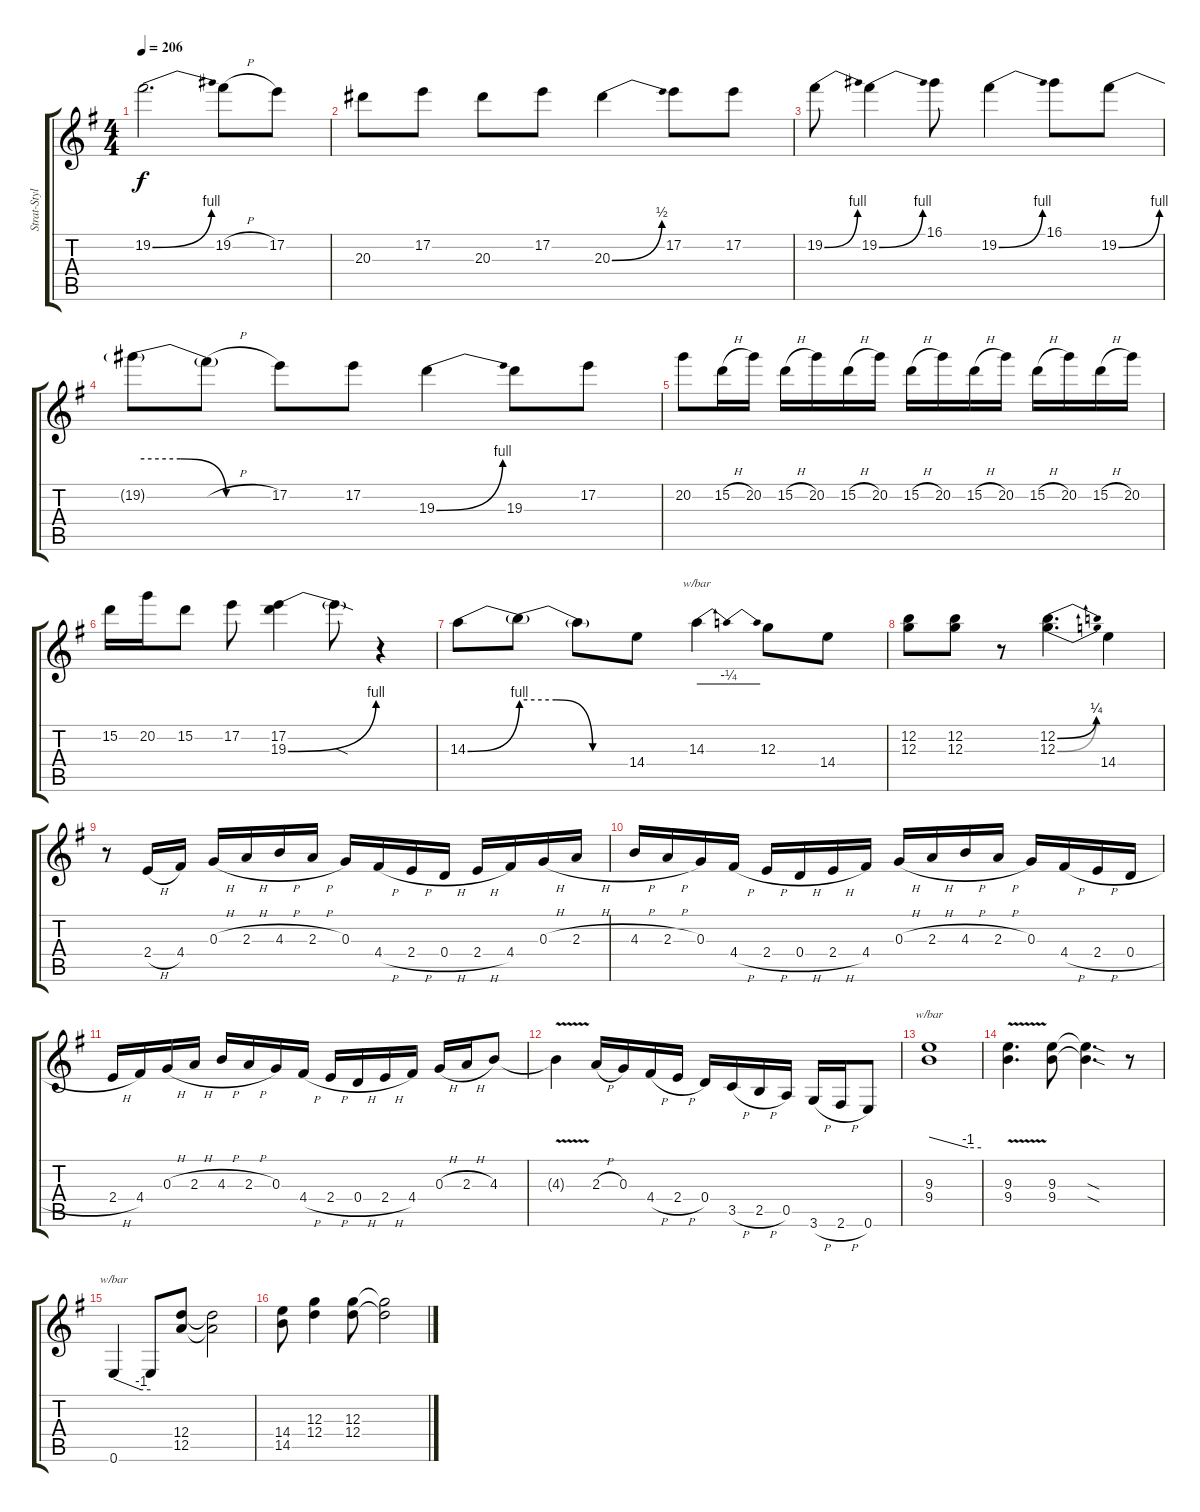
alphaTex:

\track ("Strat-Style" "Strat-Styl") {instrument distortionguitar}
\staff {score tabs}
\tuning (E4 B3 G3 D3 A2 E2) {hide}
\ts (4 4)
\tempo 206
\clef g2
\ks g
19.2{be (bend 0 0 60 4)}.2{d dy f} 19.2{h}.8 17.2.8 |
20.3.8 17.2.8 20.3.8 17.2.8 20.3{be (bend 0 0 60 2)}.4 17.2.8 17.2.8 |
19.2{be (bend 0 0 60 4)}.8 19.2{be (bend 0 0 60 4)}.4 16.1.8 19.2{be (bend 0 0 60 4)}.4 16.1.8 19.2{be (bend 0 0 60 4)}.8 |
19.2{be (custom 0 4 20 4 40 0 60 0) t}.8 19.2{h t}.8 17.2.8 17.2.8 19.3{be (bend 0 0 60 4)}.4 19.3.8 17.2.8 |
20.2.8 15.2{h}.16 20.2.16 15.2{h}.16 20.2.16 15.2{h}.16 20.2.16 15.2{h}.16 20.2.16 15.2{h}.16 20.2.16 15.2{h}.16 20.2.16 15.2{h}.16 20.2.16 |
15.2.16 20.2.16 15.2.8 17.2.8 (17.2 19.3{be (bend 0 0 60 4)}).4 19.3{sod t}.8 r.4 |
14.3{be (bend 0 0 60 4)}.8 14.3{be (custom 0 4 20 4 40 0 60 0) t}.8 14.3{t}.8 14.4.8 14.3.4{tbe (dip default 0 0 30 -1 60 0)} 12.3.8 14.4.8 |
(12.2 12.3).8 (12.2 12.3).8 r.8 (12.2{be (bend 0 0 60 1)} 12.3{be (bend 0 0 60 1)}).4{d} 14.4.4 |
r.8 2.4{h}.16 4.4.16 0.3{h}.16 2.3{h}.16 4.3{h}.16 2.3{h}.16 0.3.16 4.4{h}.16 2.4{h}.16 0.4{h}.16 2.4{h}.16 4.4.16 0.3{h}.16 2.3{h}.16 |
4.3{h}.16 2.3{h}.16 0.3.16 4.4{h}.16 2.4{h}.16 0.4{h}.16 2.4{h}.16 4.4.16 0.3{h}.16 2.3{h}.16 4.3{h}.16 2.3{h}.16 0.3.16 4.4{h}.16 2.4{h}.16 0.4{h}.16 |
2.4{h}.16 4.4.16 0.3{h}.16 2.3{h}.16 4.3{h}.16 2.3{h}.16 0.3.16 4.4{h}.16 2.4{h}.16 0.4{h}.16 2.4{h}.16 4.4.16 0.3{h}.16 2.3{h}.16 4.3.8 |
4.3{v t}.4 2.3{h}.16 0.3.16 4.4{h}.16 2.4{h}.16 0.4.16 3.5{h}.16 2.5{h}.16 0.5.16 3.6{h}.16 2.6{h}.16 0.6.8 |
(9.3 9.4).1{tbe (custom default 0 0 45 -4 60 -4)} |
(9.3{v} 9.4{v}).4{d} (9.3 9.4).8 (9.3{sod t} 9.4{sod t}).4{d} r.8 |
0.6.4{tbe (custom default 0 0 45 -4 60 -4)} 0.6{t}.8 (12.4 12.5).8 (12.4{t} 12.5{t}).2 |
(14.4 14.5).8 (12.3 12.4).4 (12.3 12.4).8 (12.3{t} 12.4{t}).2
